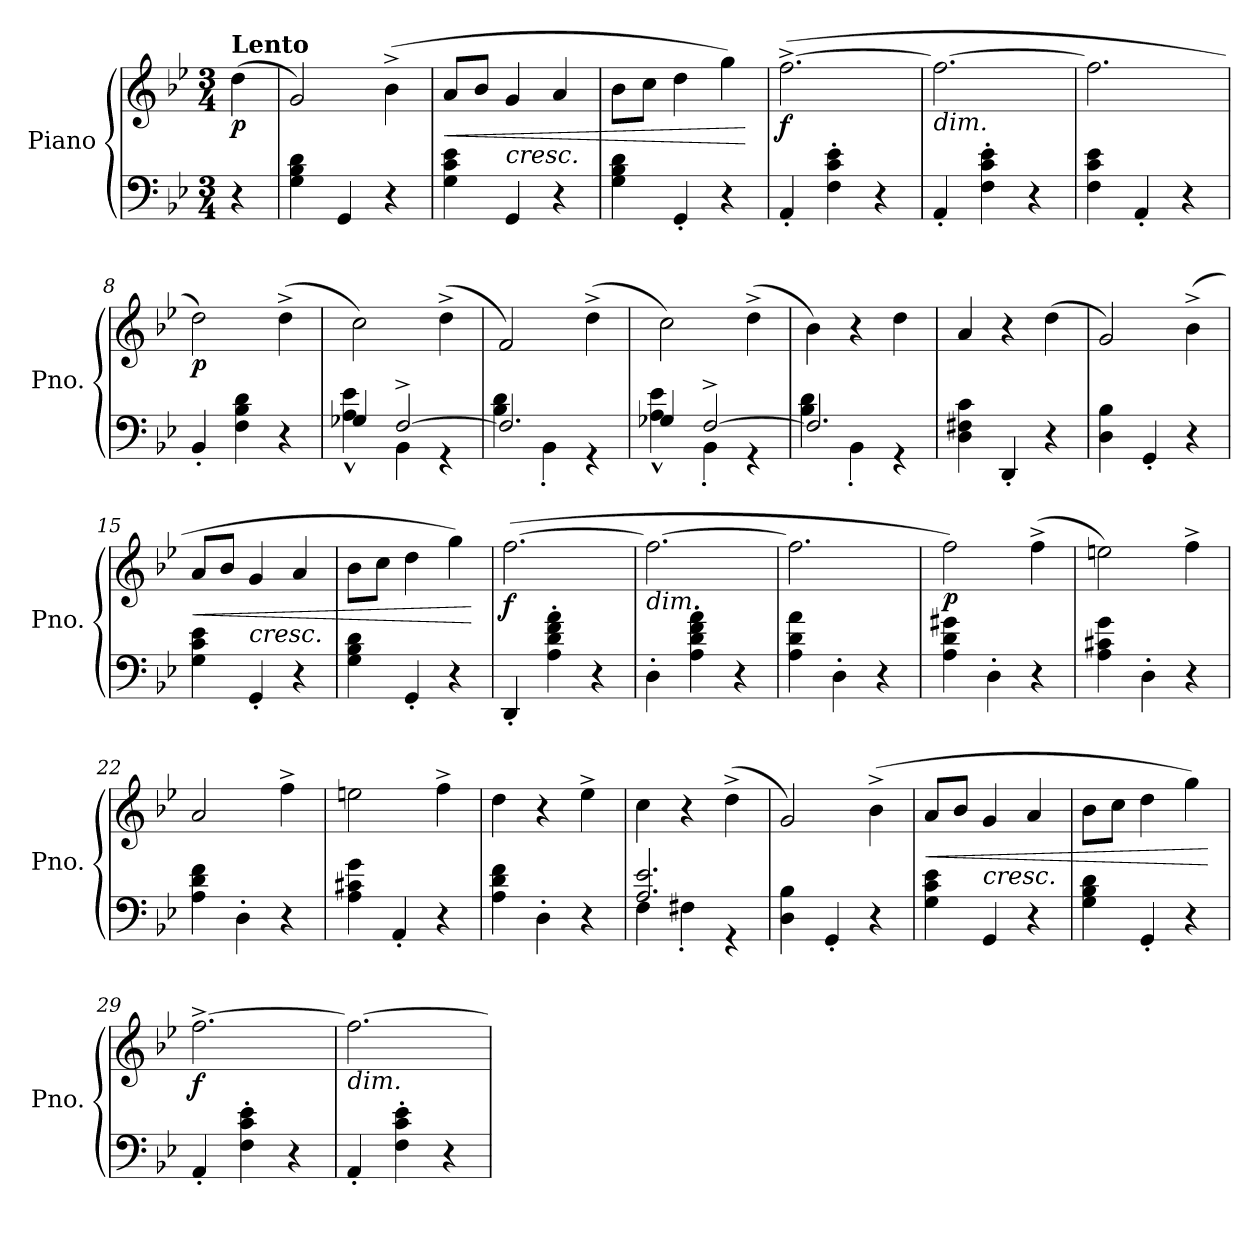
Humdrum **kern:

**kern	**kern	**dynam
*part1	*part1	*part1
*staff2	*staff1	*staff1/2
*I"Piano	*	*
*I'Pno.	*	*
*clefF4	*clefG2	*
*k[b-e-]	*k[b-e-]	*
*M3/4	*M3/4	*
*MM180	*MM180	*
=1	=1	=1
!	!LO:TX:a:B:t=Lento	!
!	!	!LO:DY:b
4r	(>4dd\	p
=2	=2	=2
4G\ 4B-\ 4d\	2g/)	.
4GG/	.	.
4r	(>4b-^\	.
=3	=3	=3
!	!	!LO:HP:b
4G\ 4c\ 4e-\	8a/L	<
.	8b-/J	.
!	!LO:TX:b:i:t=cresc.	!
4GG/	4g/	.
4r	4a/	.
=4	=4	=4
4G\ 4B-\ 4d\	8b-\L	.
.	8cc\J	.
4GG'/	4dd\	.
4r	4gg\)	.
.	.	[
=5	=5	=5
!	!	!LO:DY:b
4AA'/	(>[2.ff^\	f
4F\' 4c\' 4e-\'	.	.
4r	.	.
=6	=6	=6
!	!LO:TX:b:i:t=dim.	!
4AA'/	2.ff\_	.
4F\' 4c\' 4e-\'	.	.
4r	.	.
=7	=7	=7
4F\ 4c\ 4e-\	2.ff\]	.
4AA'/	.	.
4r	.	.
=8	=8	=8
!	!	!LO:DY:b
4BB-'/	2dd\)	p
4F\ 4B-\ 4d\	.	.
4r	(>4dd^\	.
=9	=9	=9
*^	*	*
4G-X/	4A\^^ 4e-\^^	2cc\)	.
[2F^/	4BB-\	.	.
.	4r	(>4dd^\	.
!!LO:LB:g=z
=10	=10	=10	=10
2.F/]	4B-\ 4d\	2f/)	.
.	4BB-'\	.	.
.	4r	(>4dd^\	.
=11	=11	=11	=11
4G-X/	4A\^^ 4e-\^^	2cc\)	.
[2F^/	4BB-'\	.	.
.	4r	(>4dd^\	.
=12	=12	=12	=12
2.F/]	4B-\ 4d\	4b-\)	.
.	4BB-'\	4r	.
.	4r	4dd\	.
*v	*v	*	*
=13	=13	=13
4D\ 4F#X\ 4c\	4a/	.
4DD'/	4r	.
4r	(>4dd\	.
=14	=14	=14
4D\ 4B-\	2g/)	.
4GG'/	.	.
4r	(>4b-^\	.
=15	=15	=15
!	!	!LO:HP:b
4G\ 4c\ 4e-\	8a/L	<
.	8b-/J	.
!	!LO:TX:b:i:t=cresc.	!
4GG'/	4g/	.
4r	4a/	.
=16	=16	=16
4G\ 4B-\ 4d\	8b-\L	.
.	8cc\J	.
4GG'/	4dd\	.
4r	4gg\)	.
.	.	[
=17	=17	=17
!	!	!LO:DY:b
4DD'/	(>[2.ff\	f
4A\' 4d\' 4f\' 4a\'	.	.
4r	.	.
=18	=18	=18
!	!LO:TX:b:i:t=dim.	!
4D'\	2.ff\_	.
4A\' 4d\' 4f\' 4a\'	.	.
4r	.	.
=19	=19	=19
4A\ 4d\ 4a\	2.ff\]	.
4D'\	.	.
4r	.	.
!!LO:LB:g=z
=20	=20	=20
!	!	!LO:DY:b
4A\ 4d\ 4g#X\	2ff\)	p
4D'\	.	.
4r	(>4ff^\	.
=21	=21	=21
4A\ 4c#X\ 4g\	2een\)	.
4D'\	.	.
4r	4ff^\	.
=22	=22	=22
4A\ 4d\ 4f\	2a/	.
4D'\	.	.
4r	4ff^\	.
=23	=23	=23
4A\ 4c#X\ 4g\	2een\	.
4AA'/	.	.
4r	4ff^\	.
=24	=24	=24
4A\ 4d\ 4f\	4dd\	.
4D'\	4r	.
4r	4ee-^\	.
=25	=25	=25
*^	*	*
2.A/ 2.e-/	4F\	4cc\	.
.	4F#X'\	4r	.
.	4r	(>4dd^\	.
*v	*v	*	*
=26	=26	=26
4D\ 4B-\	2g/)	.
4GG'/	.	.
4r	(>4b-^\	.
=27	=27	=27
!	!	!LO:HP:b
4G\ 4c\ 4e-\	8a/L	<
.	8b-/J	.
!	!LO:TX:b:i:t=cresc.	!
4GG/	4g/	.
4r	4a/	.
=28	=28	=28
4G\ 4B-\ 4d\	8b-\L	.
.	8cc\J	.
4GG'/	4dd\	.
4r	4gg\)	.
.	.	[
=29	=29	=29
!	!	!LO:DY:b
4AA'/	[2.ff^\	f
4F\' 4c\' 4e-\'	.	.
4r	.	.
!!LO:LB:g=z
=30	=30	=30
!	!LO:TX:b:i:t=dim.	!
4AA'/	2.ff\_	.
4F\' 4c\' 4e-\'	.	.
4r	.	.
=	=	=
*-	*-	*-
